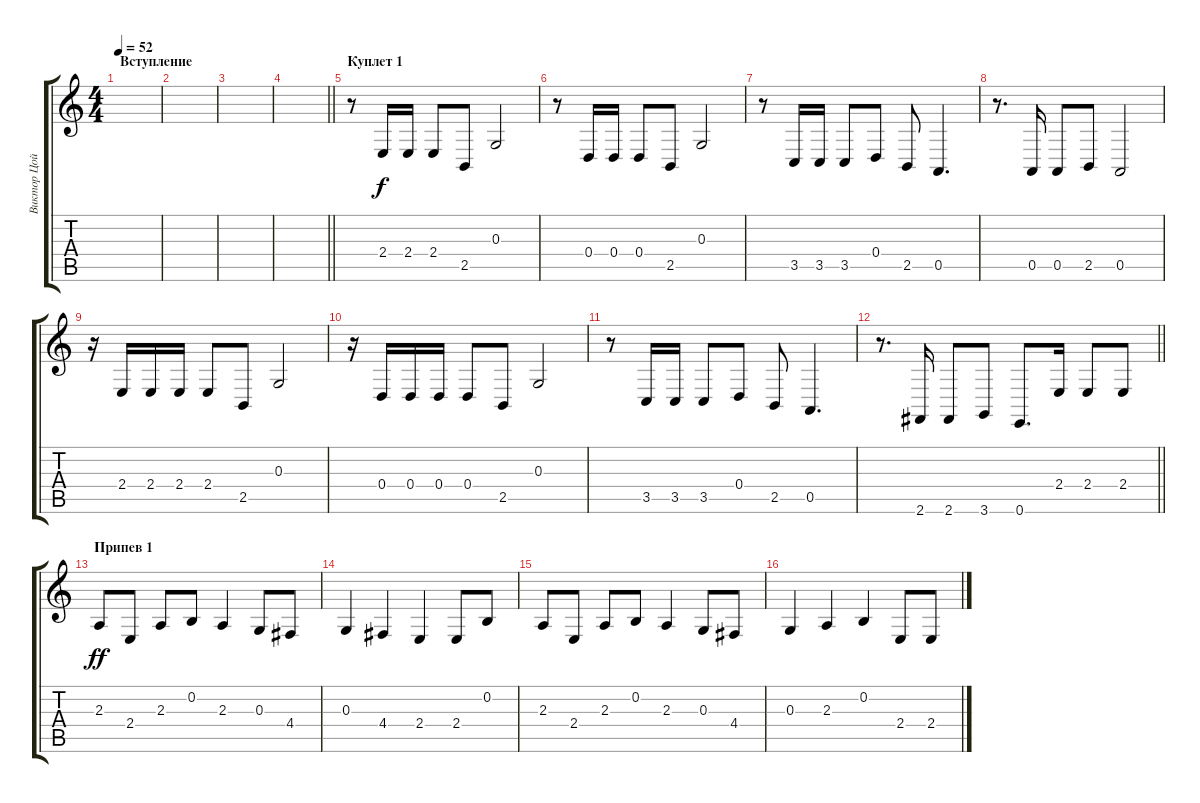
\track ("Виктор Цой (Вокал)" "Виктор Цой") {instrument electricgrandpiano}
\staff {score tabs}
\tuning (E4 B3 G3 D3 A2 E2) {hide}
\ts (4 4)
\section ("" "Вступление")
\tempo 52
\clef g2
\ks c
|
|
|
\barLineRight lightlight
|
\section ("" "Куплет 1")
r.8 2.4.16 2.4.16 2.4.8 2.5.8 0.3.2 |
r.8 0.4.16 0.4.16 0.4.8 2.5.8 0.3.2 |
r.8 3.5.16 3.5.16 3.5.8 0.4.8 2.5.8 0.5.4{d} |
r.8{d} 0.5.16 0.5.8 2.5.8 0.5.2 |
r.16 2.4.16 2.4.16 2.4.16 2.4.8 2.5.8 0.3.2 |
r.16 0.4.16 0.4.16 0.4.16 0.4.8 2.5.8 0.3.2 |
r.8 3.5.16 3.5.16 3.5.8 0.4.8 2.5.8 0.5.4{d} |
\barLineRight lightlight
r.8{d} 2.6.16 2.6.8 3.6.8 0.6.8{d} 2.4.16 2.4.8 2.4.8 |
\section ("" "Припев 1")
2.3.8{dy ff} 2.4.8 2.3.8 0.2.8 2.3.4 0.3.8 4.4.8 |
0.3.4 4.4.4 2.4.4 2.4.8 0.2.8 |
2.3.8 2.4.8 2.3.8 0.2.8 2.3.4 0.3.8 4.4.8 |
0.3.4 2.3.4 0.2.4 2.4.8 2.4.8
